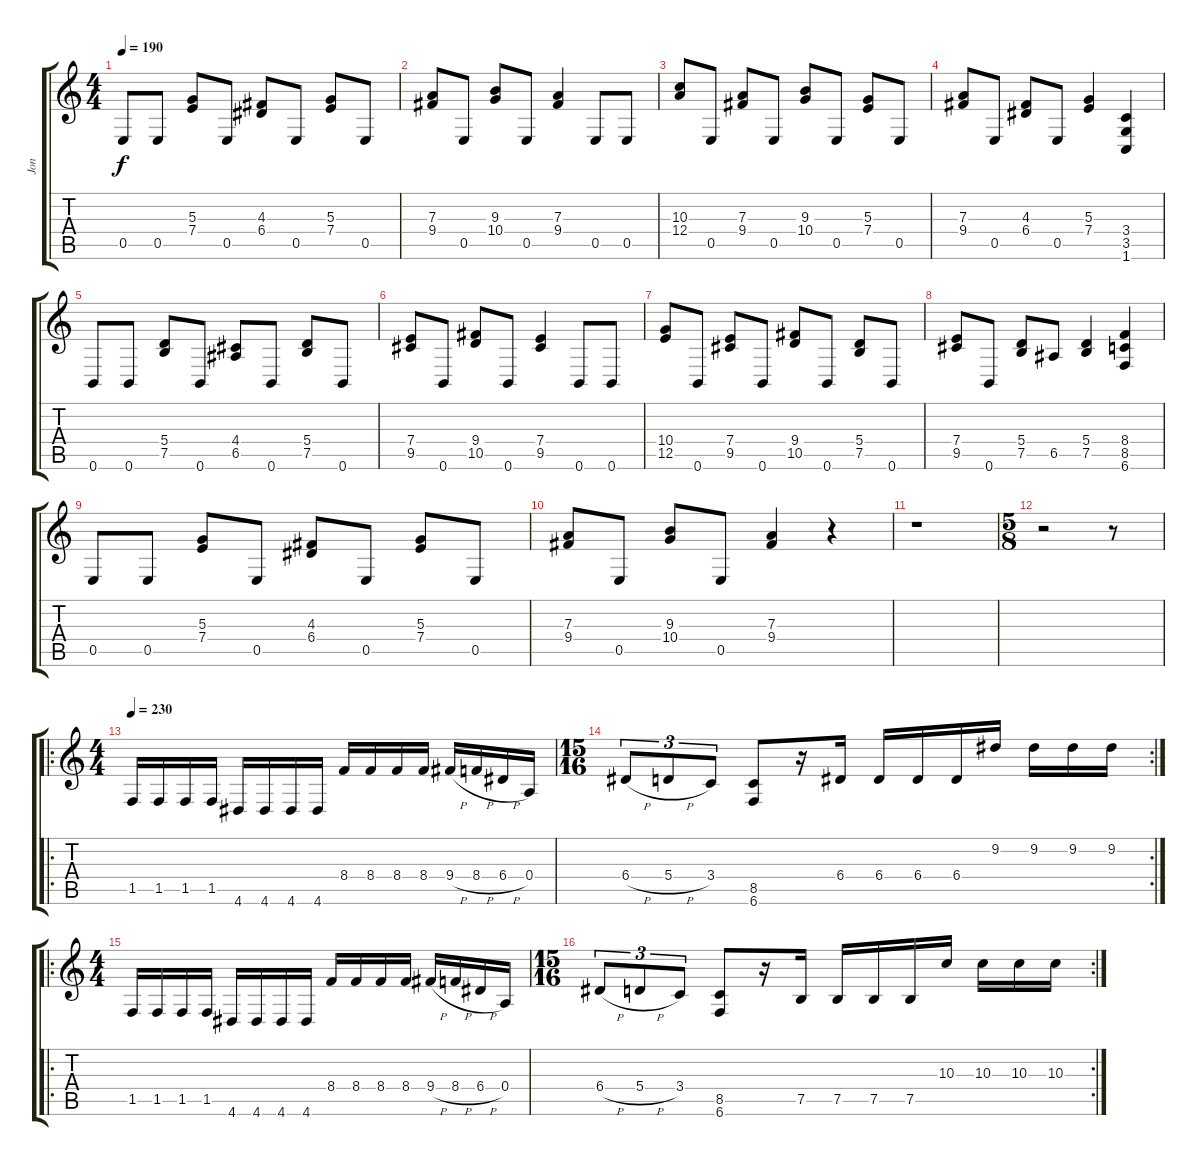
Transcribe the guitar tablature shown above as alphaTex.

\track ("Jon" "Jon") {instrument overdrivenguitar}
\staff {score tabs}
\tuning (B3 Gb3 D3 A2 E2 B1) {hide}
\ts (4 4)
\tempo 190
\clef g2
\ks c
0.5.8{dy f} 0.5.8 (5.3 7.4).8 0.5.8 (4.3 6.4).8 0.5.8 (5.3 7.4).8 0.5.8 |
(7.3 9.4).8 0.5.8 (9.3 10.4).8 0.5.8 (7.3 9.4).4 0.5.8 0.5.8 |
(10.3 12.4).8 0.5.8 (7.3 9.4).8 0.5.8 (9.3 10.4).8 0.5.8 (5.3 7.4).8 0.5.8 |
(7.3 9.4).8 0.5.8 (4.3 6.4).8 0.5.8 (5.3 7.4).4 (3.4 3.5 1.6).4 |
0.6.8 0.6.8 (5.4 7.5).8 0.6.8 (4.4 6.5).8 0.6.8 (5.4 7.5).8 0.6.8 |
(7.4 9.5).8 0.6.8 (9.4 10.5).8 0.6.8 (7.4 9.5).4 0.6.8 0.6.8 |
(10.4 12.5).8 0.6.8 (7.4 9.5).8 0.6.8 (9.4 10.5).8 0.6.8 (5.4 7.5).8 0.6.8 |
(7.4 9.5).8 0.6.8 (5.4 7.5).8 6.5.8 (5.4 7.5).4 (8.4 8.5 6.6).4 |
0.5.8 0.5.8 (5.3 7.4).8 0.5.8 (4.3 6.4).8 0.5.8 (5.3 7.4).8 0.5.8 |
(7.3 9.4).8 0.5.8 (9.3 10.4).8 0.5.8 (7.3 9.4).4 r.4 |
r.1 |
\ts (5 8)
r.2 r.8 |
\ro
\ts (4 4)
\tempo 230
1.5.16 1.5.16 1.5.16 1.5.16 4.6.16 4.6.16 4.6.16 4.6.16 8.4.16 8.4.16 8.4.16 8.4.16 9.4{h}.16 8.4{h}.16 6.4{h}.16 0.4.16 |
\rc 2
\ts (15 16)
6.4{h}.8{tu (3 2)} 5.4{h}.8{tu (3 2)} 3.4.8{tu (3 2)} (8.5 6.6).8 r.16 6.4.16 6.4.16 6.4.16 6.4.16 9.2.16 9.2.16 9.2.16 9.2.16 |
\ro
\ts (4 4)
1.5.16 1.5.16 1.5.16 1.5.16 4.6.16 4.6.16 4.6.16 4.6.16 8.4.16 8.4.16 8.4.16 8.4.16 9.4{h}.16 8.4{h}.16 6.4{h}.16 0.4.16 |
\rc 2
\ts (15 16)
6.4{h}.8{tu (3 2)} 5.4{h}.8{tu (3 2)} 3.4.8{tu (3 2)} (8.5 6.6).8 r.16 7.5.16 7.5.16 7.5.16 7.5.16 10.3.16 10.3.16 10.3.16 10.3.16
